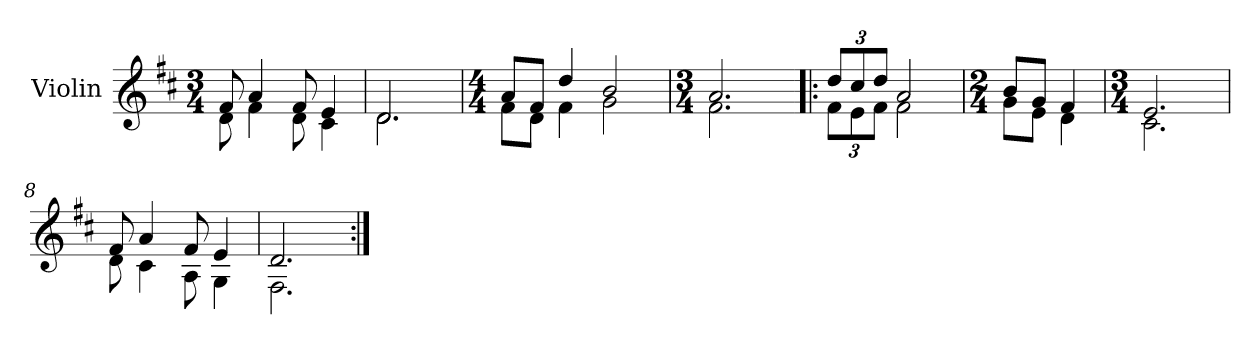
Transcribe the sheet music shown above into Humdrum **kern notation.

**kern
*part1
*staff1
*I"Violin
*I'Vln.
*clefG2
*k[f#c#]
*M3/4
=1
*^
8f#/	8d\
4a/	4f#\
8f#/	8d\
4e/	4c#\
=2	=2
2.d/	2.d\
=3	=3
*M4/4	*
8a/L	8f#\L
8f#/J	8d\J
4dd/	4f#\
2b/	2g\
=4	=4
*M3/4	*
2.a/	2.f#\
=5!|:	=5!|:
*Xbrackettup	*
12dd/L	12f#\L
12cc#/	12e\
12dd/J	12f#\J
2a/	2f#\
=6	=6
*M2/4	*
8b/L	8g\L
8g/J	8e\J
4f#/	4d\
=7	=7
*M3/4	*
2.e/	2.c#\
=8	=8
8f#/	8d\
4a/	4c#\
8f#/	8A\
4e/	4G\
=9	=9
2.d/	2.F#\
*v	*v
=:|!
*-
